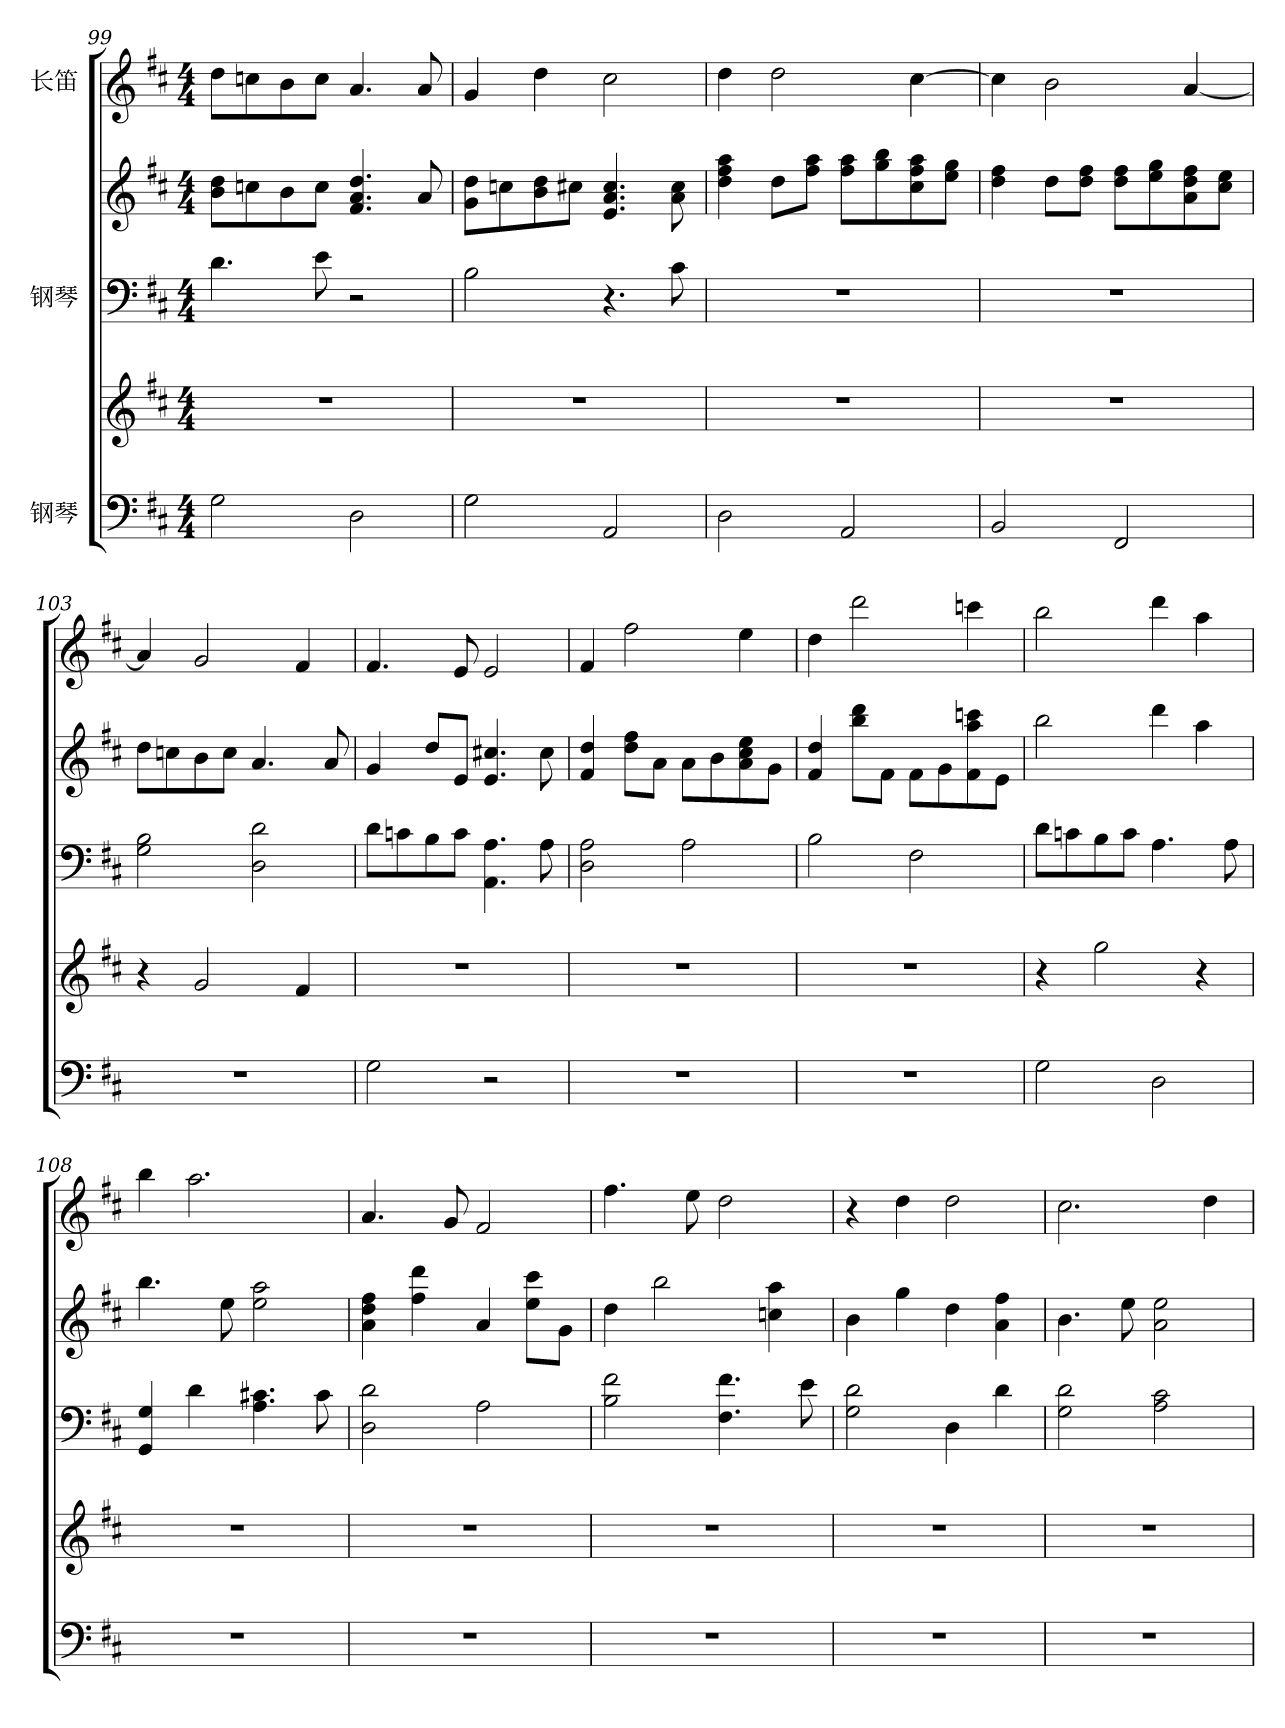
**kern	**kern	**kern	**kern	**kern
*part3	*part3	*part2	*part2	*part1
*staff5	*staff4	*staff3	*staff2	*staff1
*I"钢琴	*	*I"钢琴	*	*I"长笛
!!LO:PB:g=z
*clefF4	*clefG2	*clefF4	*clefG2	*clefG2
*k[f#c#]	*k[f#c#]	*k[f#c#]	*k[f#c#]	*k[f#c#]
*M4/4	*M4/4	*M4/4	*M4/4	*M4/4
=99	=99	=99	=99	=99
2G\	1r	4.d\	8b\ 8dd\L	8dd\L
.	.	.	8ccn\	8ccn\
.	.	.	8b\	8b\
.	.	8e\	8cc\J	8cc\J
2D\	.	2r	4.f#/ 4.a/ 4.dd/	4.a/
.	.	.	8a/	8a/
=100	=100	=100	=100	=100
2G\	1r	2B\	8g\ 8dd\L	4g/
.	.	.	8ccn\	.
.	.	.	8b\ 8dd\	4dd\
.	.	.	8cc#X\J	.
2AA/	.	4.r	4.e/ 4.a/ 4.cc#/	2cc#\
.	.	8c#\	8a\ 8cc#\	.
=101	=101	=101	=101	=101
2D\	1r	1r	4dd\ 4ff#\ 4aa\	4dd\
.	.	.	8dd\L	2dd\
.	.	.	8ff#\ 8aa\J	.
2AA/	.	.	8ff#\ 8aa\L	.
.	.	.	8gg\ 8bb\	.
.	.	.	8cc#\ 8ff#\ 8aa\	[4cc#\
.	.	.	8ee\ 8gg\J	.
=102	=102	=102	=102	=102
2BB/	1r	1r	4dd\ 4ff#\	4cc#\]
.	.	.	8dd\L	2b\
.	.	.	8dd\ 8ff#\J	.
2FF#/	.	.	8dd\ 8ff#\L	.
.	.	.	8ee\ 8gg\	.
.	.	.	8a\ 8dd\ 8ff#\	[4a/
.	.	.	8cc#\ 8ee\J	.
=103	=103	=103	=103	=103
1r	4r	2G\ 2B\	8dd\L	4a/]
.	.	.	8ccn\	.
.	2g/	.	8b\	2g/
.	.	.	8cc\J	.
.	.	2D\ 2d\	4.a/	.
.	4f#/	.	.	4f#/
.	.	.	8a/	.
!!LO:LB:g=z
=104	=104	=104	=104	=104
2G\	1r	8d\L	4g/	4.f#/
.	.	8cn\	.	.
.	.	8B\	8dd/L	.
.	.	8c\J	8e/J	8e/
2r	.	4.AA\ 4.A\	4.e/ 4.cc#X/	2e/
.	.	8A\	8cc#\	.
=105	=105	=105	=105	=105
1r	1r	2D\ 2A\	4f#/ 4dd/	4f#/
.	.	.	8dd\ 8ff#\L	2ff#\
.	.	.	8a\J	.
.	.	2A\	8a\L	.
.	.	.	8b\	.
.	.	.	8a\ 8cc#\ 8ee\	4ee\
.	.	.	8g\J	.
=106	=106	=106	=106	=106
1r	1r	2B\	4f#/ 4dd/	4dd\
.	.	.	8bb\ 8ddd\L	2ddd\
.	.	.	8f#\J	.
.	.	2F#\	8f#\L	.
.	.	.	8g\	.
.	.	.	8f#\ 8aa\ 8cccn\	4cccn\
.	.	.	8e\J	.
=107	=107	=107	=107	=107
2G\	4r	8d\L	2bb\	2bb\
.	.	8cn\	.	.
.	2gg\	8B\	.	.
.	.	8c\J	.	.
2D\	.	4.A\	4ddd\	4ddd\
.	4r	.	4aa\	4aa\
.	.	8A\	.	.
=108	=108	=108	=108	=108
1r	1r	4GG/ 4G/	4.bb\	4bb\
.	.	4d\	.	2.aa\
.	.	.	8ee\	.
.	.	4.A\ 4.c#X\	2ee\ 2aa\	.
.	.	8c#\	.	.
!!LO:PB:g=z
=109	=109	=109	=109	=109
1r	1r	2D\ 2d\	4a\ 4dd\ 4ff#\	4.a/
.	.	.	4ff#\ 4ddd\	.
.	.	.	.	8g/
.	.	2A\	4a/	2f#/
.	.	.	8ee\ 8ccc#\L	.
.	.	.	8g\J	.
=110	=110	=110	=110	=110
1r	1r	2B\ 2f#\	4dd\	4.ff#\
.	.	.	2bb\	.
.	.	.	.	8ee\
.	.	4.F#\ 4.f#\	.	2dd\
.	.	.	4ccn\ 4aa\	.
.	.	8e\	.	.
=111	=111	=111	=111	=111
1r	1r	2G\ 2d\	4b\	4r
.	.	.	4gg\	4dd\
.	.	4D\	4dd\	2dd\
.	.	4d\	4a\ 4ff#\	.
=112	=112	=112	=112	=112
1r	1r	2G\ 2d\	4.b\	2.cc#\
.	.	.	8ee\	.
.	.	2A\ 2c#\	2a\ 2ee\	.
.	.	.	.	4dd\
=	=	=	=	=
*-	*-	*-	*-	*-
